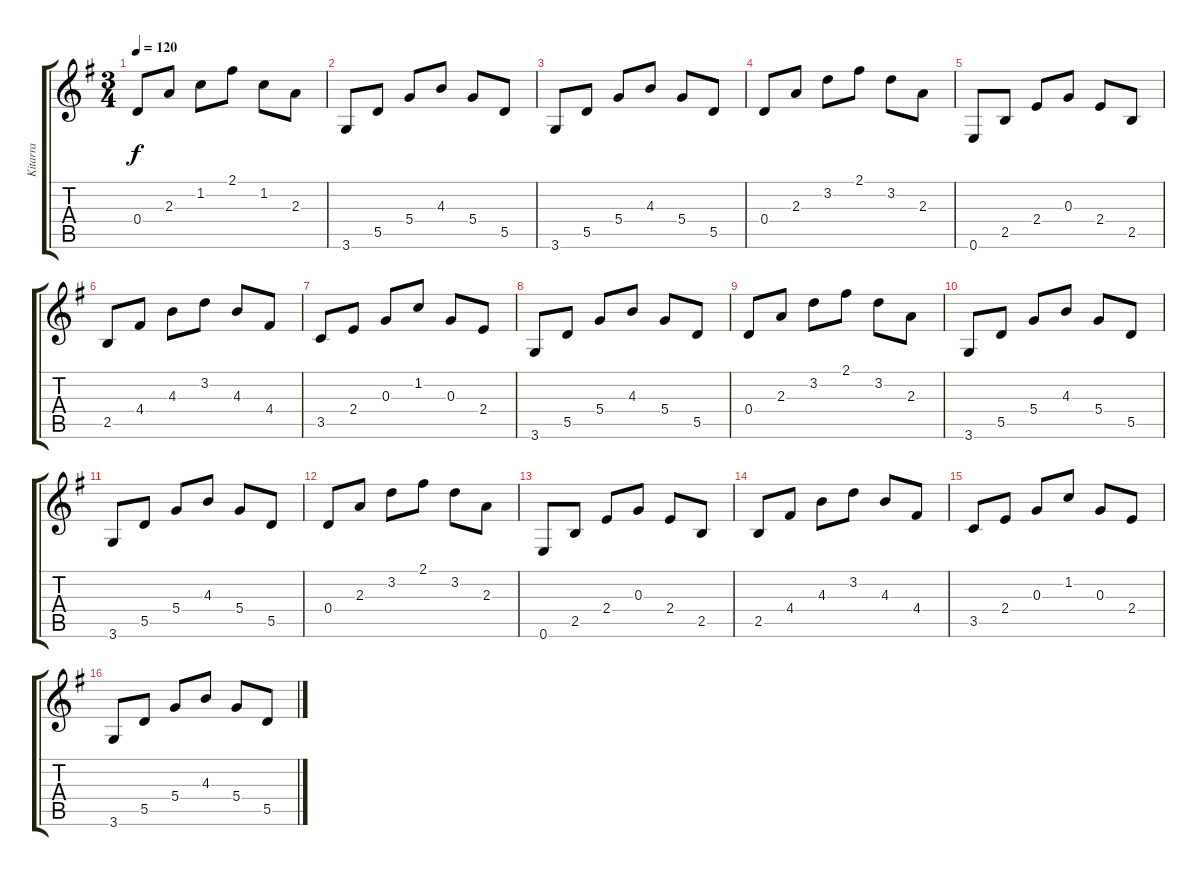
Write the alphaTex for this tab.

\track ("Kitarra" "Kitarra") {instrument acousticguitarnylon}
\staff {score tabs}
\tuning (E4 B3 G3 D3 A2 E2) {hide}
\ts (3 4)
\tempo 120
\clef g2
\ks g
0.4.8{dy f} 2.3.8 1.2.8 2.1.8 1.2.8 2.3.8 |
3.6.8 5.5.8 5.4.8 4.3.8 5.4.8 5.5.8 |
3.6.8 5.5.8 5.4.8 4.3.8 5.4.8 5.5.8 |
0.4.8 2.3.8 3.2.8 2.1.8 3.2.8 2.3.8 |
0.6.8 2.5.8 2.4.8 0.3.8 2.4.8 2.5.8 |
2.5.8 4.4.8 4.3.8 3.2.8 4.3.8 4.4.8 |
3.5.8 2.4.8 0.3.8 1.2.8 0.3.8 2.4.8 |
3.6.8 5.5.8 5.4.8 4.3.8 5.4.8 5.5.8 |
0.4.8 2.3.8 3.2.8 2.1.8 3.2.8 2.3.8 |
3.6.8 5.5.8 5.4.8 4.3.8 5.4.8 5.5.8 |
3.6.8 5.5.8 5.4.8 4.3.8 5.4.8 5.5.8 |
0.4.8 2.3.8 3.2.8 2.1.8 3.2.8 2.3.8 |
0.6.8 2.5.8 2.4.8 0.3.8 2.4.8 2.5.8 |
2.5.8 4.4.8 4.3.8 3.2.8 4.3.8 4.4.8 |
3.5.8 2.4.8 0.3.8 1.2.8 0.3.8 2.4.8 |
3.6.8 5.5.8 5.4.8 4.3.8 5.4.8 5.5.8
